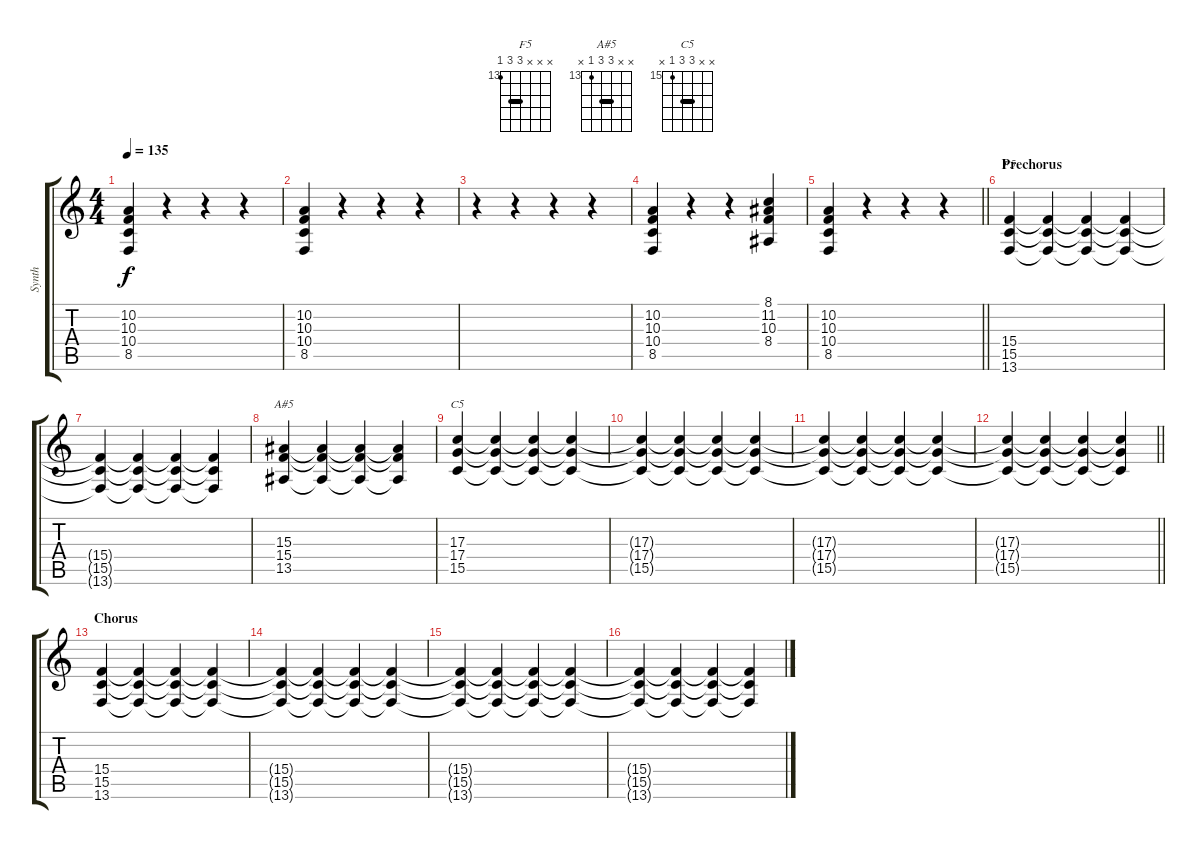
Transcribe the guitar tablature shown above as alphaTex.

\track ("Synth" "Synth") {instrument lead2sawtooth}
\staff {score tabs}
\tuning (E4 B3 G3 D3 A2 E2) {hide}
\chord ("F5" x x x 15 15 13) {firstfret 13 barre 15}
\chord ("A#5" x x 15 15 13 x) {firstfret 13 barre 15}
\chord ("C5" x x 17 17 15 x) {firstfret 15 barre 17}
\ts (4 4)
\tempo 135
\clef g2
\ks c
(10.2 10.3 10.4 8.5).4{dy f} r.4 r.4 r.4 |
(10.2 10.3 10.4 8.5).4 r.4 r.4 r.4 |
r.4 r.4 r.4 r.4 |
(10.2 10.3 10.4 8.5).4 r.4 r.4 (8.1 11.2 10.3 8.4).4 |
\barLineRight lightlight
(10.2 10.3 10.4 8.5).4 r.4 r.4 r.4 |
\section ("" "Prechorus")
(15.4 15.5 13.6).4{ch "F5"} (15.4{t} 15.5{t} 13.6{t}).4 (15.4{t} 15.5{t} 13.6{t}).4 (15.4{t} 15.5{t} 13.6{t}).4 |
(15.4{t} 15.5{t} 13.6{t}).4 (15.4{t} 15.5{t} 13.6{t}).4 (15.4{t} 15.5{t} 13.6{t}).4 (15.4{t} 15.5{t} 13.6{t}).4 |
(15.3 15.4 13.5).4{ch "A#5"} (15.3{t} 15.4{t} 13.5{t}).4 (15.3{t} 15.4{t} 13.5{t}).4 (15.3{t} 15.4{t} 13.5{t}).4 |
(17.3 17.4 15.5).4{ch "C5"} (17.3{t} 17.4{t} 15.5{t}).4 (17.3{t} 17.4{t} 15.5{t}).4 (17.3{t} 17.4{t} 15.5{t}).4 |
(17.3{t} 17.4{t} 15.5{t}).4 (17.3{t} 17.4{t} 15.5{t}).4 (17.3{t} 17.4{t} 15.5{t}).4 (17.3{t} 17.4{t} 15.5{t}).4 |
(17.3{t} 17.4{t} 15.5{t}).4 (17.3{t} 17.4{t} 15.5{t}).4 (17.3{t} 17.4{t} 15.5{t}).4 (17.3{t} 17.4{t} 15.5{t}).4 |
\barLineRight lightlight
(17.3{t} 17.4{t} 15.5{t}).4 (17.3{t} 17.4{t} 15.5{t}).4 (17.3{t} 17.4{t} 15.5{t}).4 (17.3{t} 17.4{t} 15.5{t}).4 |
\section ("" "Chorus")
(15.4 15.5 13.6).4 (15.4{t} 15.5{t} 13.6{t}).4 (15.4{t} 15.5{t} 13.6{t}).4 (15.4{t} 15.5{t} 13.6{t}).4 |
(15.4{t} 15.5{t} 13.6{t}).4 (15.4{t} 15.5{t} 13.6{t}).4 (15.4{t} 15.5{t} 13.6{t}).4 (15.4{t} 15.5{t} 13.6{t}).4 |
(15.4{t} 15.5{t} 13.6{t}).4 (15.4{t} 15.5{t} 13.6{t}).4 (15.4{t} 15.5{t} 13.6{t}).4 (15.4{t} 15.5{t} 13.6{t}).4 |
(15.4{t} 15.5{t} 13.6{t}).4 (15.4{t} 15.5{t} 13.6{t}).4 (15.4{t} 15.5{t} 13.6{t}).4 (15.4{t} 15.5{t} 13.6{t}).4
